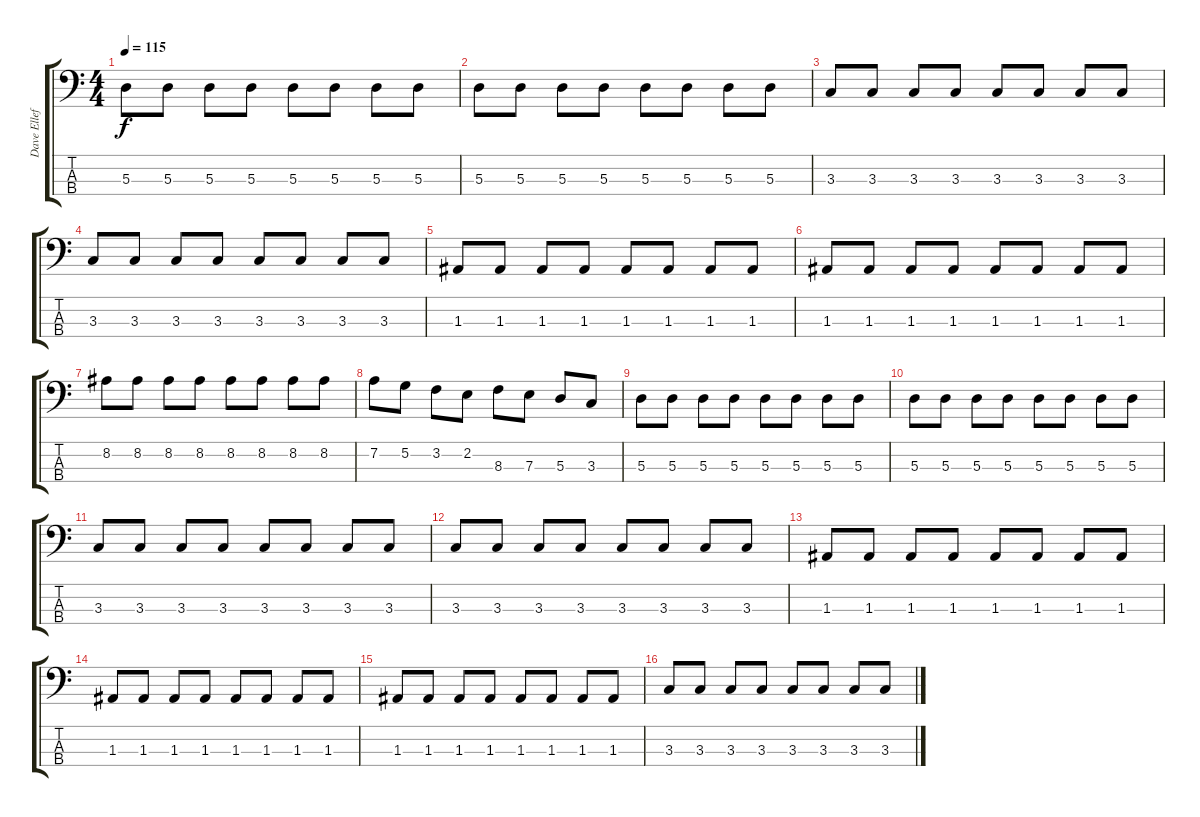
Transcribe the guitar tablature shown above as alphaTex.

\track ("Dave Ellefson" "Dave Ellef") {instrument electricbassfinger}
\staff {score tabs}
\tuning (G2 D2 A1 E1) {hide}
\ts (4 4)
\tempo 115
\clef f4
\ks c
5.3.8{dy f} 5.3.8 5.3.8 5.3.8 5.3.8 5.3.8 5.3.8 5.3.8 |
5.3.8 5.3.8 5.3.8 5.3.8 5.3.8 5.3.8 5.3.8 5.3.8 |
3.3.8 3.3.8 3.3.8 3.3.8 3.3.8 3.3.8 3.3.8 3.3.8 |
3.3.8 3.3.8 3.3.8 3.3.8 3.3.8 3.3.8 3.3.8 3.3.8 |
1.3.8 1.3.8 1.3.8 1.3.8 1.3.8 1.3.8 1.3.8 1.3.8 |
1.3.8 1.3.8 1.3.8 1.3.8 1.3.8 1.3.8 1.3.8 1.3.8 |
8.2.8 8.2.8 8.2.8 8.2.8 8.2.8 8.2.8 8.2.8 8.2.8 |
7.2.8 5.2.8 3.2.8 2.2.8 8.3.8 7.3.8 5.3.8 3.3.8 |
5.3.8 5.3.8 5.3.8 5.3.8 5.3.8 5.3.8 5.3.8 5.3.8 |
5.3.8 5.3.8 5.3.8 5.3.8 5.3.8 5.3.8 5.3.8 5.3.8 |
3.3.8 3.3.8 3.3.8 3.3.8 3.3.8 3.3.8 3.3.8 3.3.8 |
3.3.8 3.3.8 3.3.8 3.3.8 3.3.8 3.3.8 3.3.8 3.3.8 |
1.3.8 1.3.8 1.3.8 1.3.8 1.3.8 1.3.8 1.3.8 1.3.8 |
1.3.8 1.3.8 1.3.8 1.3.8 1.3.8 1.3.8 1.3.8 1.3.8 |
1.3.8 1.3.8 1.3.8 1.3.8 1.3.8 1.3.8 1.3.8 1.3.8 |
3.3.8 3.3.8 3.3.8 3.3.8 3.3.8 3.3.8 3.3.8 3.3.8
